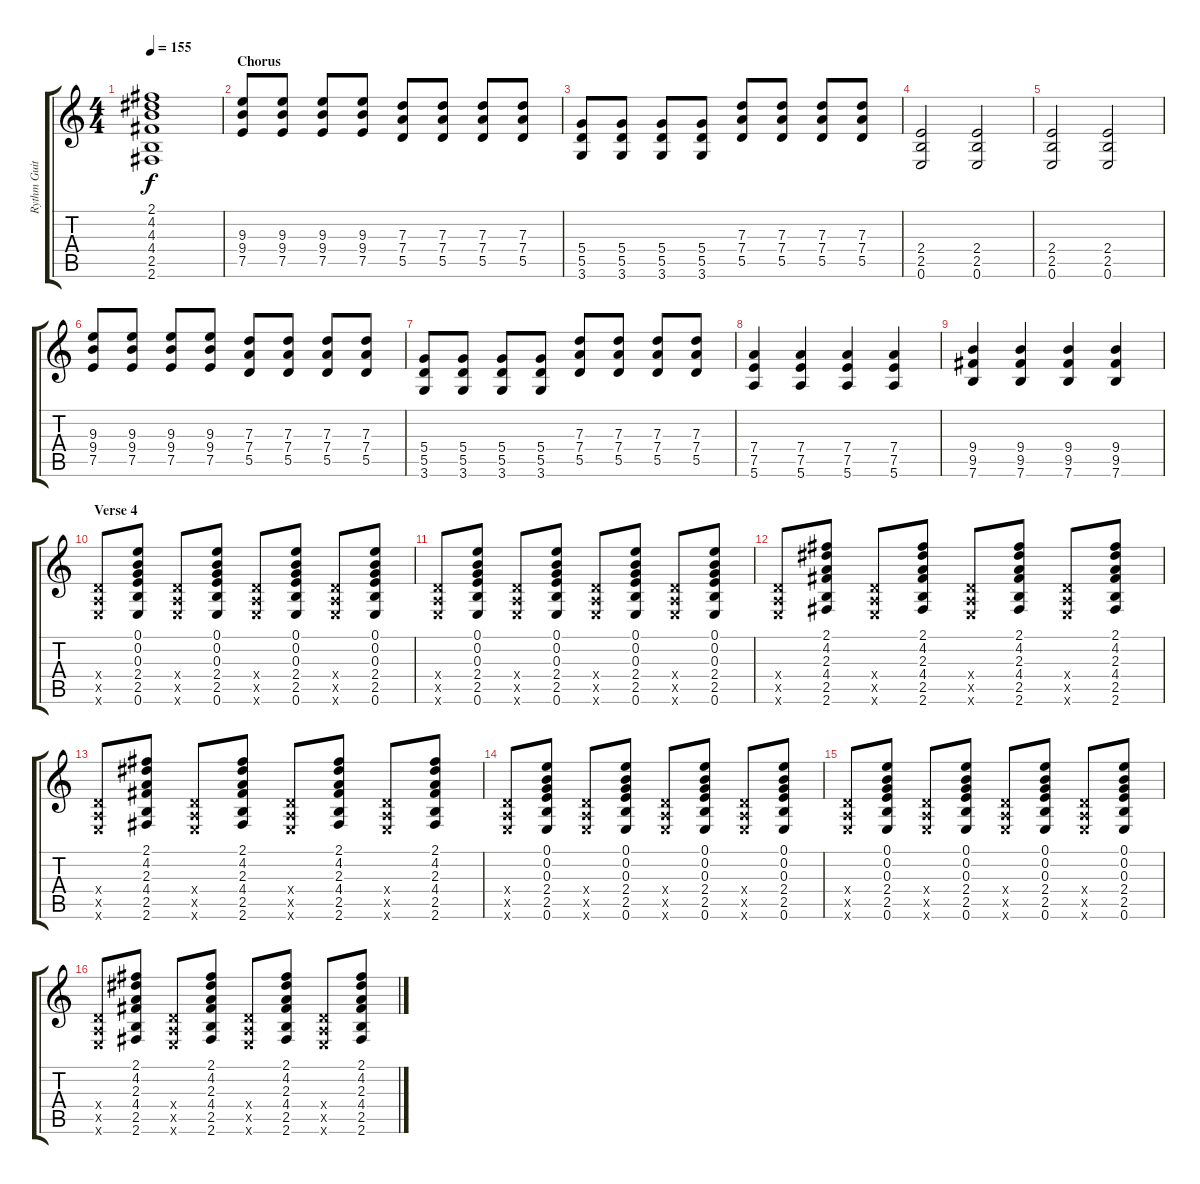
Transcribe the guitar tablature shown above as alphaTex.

\track ("Rythm Guitar" "Rythm Guit") {instrument electricguitarclean}
\staff {score tabs}
\tuning (E4 B3 G3 D3 A2 E2) {hide}
\ts (4 4)
\tempo 155
\clef g2
\ks c
(2.1{t} 4.2{t} 4.3{t} 4.4{t} 2.5{t} 2.6{t}).1{dy f} |
\section ("" "Chorus")
(9.3 9.4 7.5).8 (9.3 9.4 7.5).8 (9.3 9.4 7.5).8 (9.3 9.4 7.5).8 (7.3 7.4 5.5).8 (7.3 7.4 5.5).8 (7.3 7.4 5.5).8 (7.3 7.4 5.5).8 |
(5.4 5.5 3.6).8 (5.4 5.5 3.6).8 (5.4 5.5 3.6).8 (5.4 5.5 3.6).8 (7.3 7.4 5.5).8 (7.3 7.4 5.5).8 (7.3 7.4 5.5).8 (7.3 7.4 5.5).8 |
(2.4 2.5 0.6).2 (2.4 2.5 0.6).2 |
(2.4 2.5 0.6).2 (2.4 2.5 0.6).2 |
(9.3 9.4 7.5).8 (9.3 9.4 7.5).8 (9.3 9.4 7.5).8 (9.3 9.4 7.5).8 (7.3 7.4 5.5).8 (7.3 7.4 5.5).8 (7.3 7.4 5.5).8 (7.3 7.4 5.5).8 |
(5.4 5.5 3.6).8 (5.4 5.5 3.6).8 (5.4 5.5 3.6).8 (5.4 5.5 3.6).8 (7.3 7.4 5.5).8 (7.3 7.4 5.5).8 (7.3 7.4 5.5).8 (7.3 7.4 5.5).8 |
(7.4 7.5 5.6).4 (7.4 7.5 5.6).4 (7.4 7.5 5.6).4 (7.4 7.5 5.6).4 |
(9.4 9.5 7.6).4 (9.4 9.5 7.6).4 (9.4 9.5 7.6).4 (9.4 9.5 7.6).4 |
\section ("" "Verse 4")
(0.4{x} 0.5{x} 0.6{x}).8 (0.1 0.2 0.3 2.4 2.5 0.6).8 (0.4{x} 0.5{x} 0.6{x}).8 (0.1 0.2 0.3 2.4 2.5 0.6).8 (0.4{x} 0.5{x} 0.6{x}).8 (0.1 0.2 0.3 2.4 2.5 0.6).8 (0.4{x} 0.5{x} 0.6{x}).8 (0.1 0.2 0.3 2.4 2.5 0.6).8 |
(0.4{x} 0.5{x} 0.6{x}).8 (0.1 0.2 0.3 2.4 2.5 0.6).8 (0.4{x} 0.5{x} 0.6{x}).8 (0.1 0.2 0.3 2.4 2.5 0.6).8 (0.4{x} 0.5{x} 0.6{x}).8 (0.1 0.2 0.3 2.4 2.5 0.6).8 (0.4{x} 0.5{x} 0.6{x}).8 (0.1 0.2 0.3 2.4 2.5 0.6).8 |
(0.4{x} 0.5{x} 0.6{x}).8 (2.1 4.2 2.3 4.4 2.5 2.6).8 (0.4{x} 0.5{x} 0.6{x}).8 (2.1 4.2 2.3 4.4 2.5 2.6).8 (0.4{x} 0.5{x} 0.6{x}).8 (2.1 4.2 2.3 4.4 2.5 2.6).8 (0.4{x} 0.5{x} 0.6{x}).8 (2.1 4.2 2.3 4.4 2.5 2.6).8 |
(0.4{x} 0.5{x} 0.6{x}).8 (2.1 4.2 2.3 4.4 2.5 2.6).8 (0.4{x} 0.5{x} 0.6{x}).8 (2.1 4.2 2.3 4.4 2.5 2.6).8 (0.4{x} 0.5{x} 0.6{x}).8 (2.1 4.2 2.3 4.4 2.5 2.6).8 (0.4{x} 0.5{x} 0.6{x}).8 (2.1 4.2 2.3 4.4 2.5 2.6).8 |
(0.4{x} 0.5{x} 0.6{x}).8 (0.1 0.2 0.3 2.4 2.5 0.6).8 (0.4{x} 0.5{x} 0.6{x}).8 (0.1 0.2 0.3 2.4 2.5 0.6).8 (0.4{x} 0.5{x} 0.6{x}).8 (0.1 0.2 0.3 2.4 2.5 0.6).8 (0.4{x} 0.5{x} 0.6{x}).8 (0.1 0.2 0.3 2.4 2.5 0.6).8 |
(0.4{x} 0.5{x} 0.6{x}).8 (0.1 0.2 0.3 2.4 2.5 0.6).8 (0.4{x} 0.5{x} 0.6{x}).8 (0.1 0.2 0.3 2.4 2.5 0.6).8 (0.4{x} 0.5{x} 0.6{x}).8 (0.1 0.2 0.3 2.4 2.5 0.6).8 (0.4{x} 0.5{x} 0.6{x}).8 (0.1 0.2 0.3 2.4 2.5 0.6).8 |
(0.4{x} 0.5{x} 0.6{x}).8 (2.1 4.2 2.3 4.4 2.5 2.6).8 (0.4{x} 0.5{x} 0.6{x}).8 (2.1 4.2 2.3 4.4 2.5 2.6).8 (0.4{x} 0.5{x} 0.6{x}).8 (2.1 4.2 2.3 4.4 2.5 2.6).8 (0.4{x} 0.5{x} 0.6{x}).8 (2.1 4.2 2.3 4.4 2.5 2.6).8
